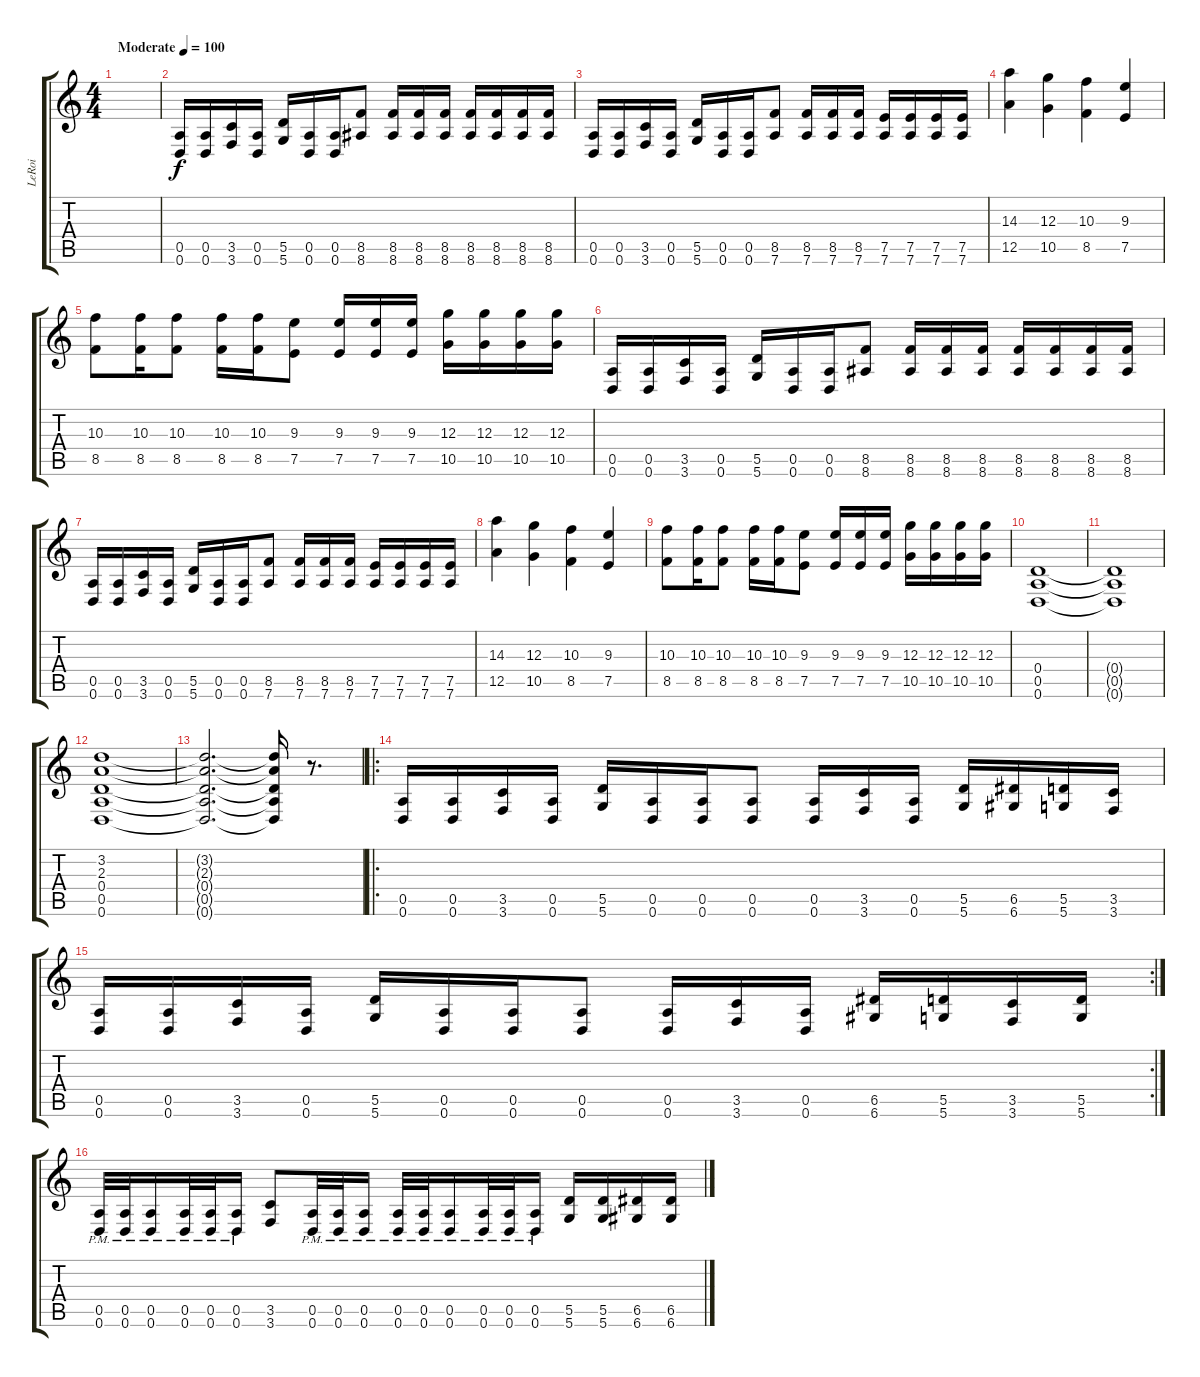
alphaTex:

\track ("LeRoi" "LeRoi") {instrument distortionguitar}
\staff {score tabs}
\tuning (E4 B3 G3 D3 A2 D2) {hide}
\ts (4 4)
\tempo (100 "Moderate")
\clef g2
\ks c
|
(0.5 0.6).16 (0.5 0.6).16 (3.5 3.6).16 (0.5 0.6).16 (5.5 5.6).16 (0.5 0.6).16 (0.5 0.6).16 (8.5 8.6).8 (8.5 8.6).16 (8.5 8.6).16 (8.5 8.6).16 (8.5 8.6).16 (8.5 8.6).16 (8.5 8.6).16 (8.5 8.6).16 |
(0.5 0.6).16 (0.5 0.6).16 (3.5 3.6).16 (0.5 0.6).16 (5.5 5.6).16 (0.5 0.6).16 (0.5 0.6).16 (8.5 7.6).8 (8.5 7.6).16 (8.5 7.6).16 (8.5 7.6).16 (7.5 7.6).16 (7.5 7.6).16 (7.5 7.6).16 (7.5 7.6).16 |
(14.3 12.5).4 (12.3 10.5).4 (10.3 8.5).4 (9.3 7.5).4 |
(10.3 8.5).8 (10.3 8.5).16 (10.3 8.5).8 (10.3 8.5).16 (10.3 8.5).16 (9.3 7.5).8 (9.3 7.5).16 (9.3 7.5).16 (9.3 7.5).16 (12.3 10.5).16 (12.3 10.5).16 (12.3 10.5).16 (12.3 10.5).16 |
(0.5 0.6).16 (0.5 0.6).16 (3.5 3.6).16 (0.5 0.6).16 (5.5 5.6).16 (0.5 0.6).16 (0.5 0.6).16 (8.5 8.6).8 (8.5 8.6).16 (8.5 8.6).16 (8.5 8.6).16 (8.5 8.6).16 (8.5 8.6).16 (8.5 8.6).16 (8.5 8.6).16 |
(0.5 0.6).16 (0.5 0.6).16 (3.5 3.6).16 (0.5 0.6).16 (5.5 5.6).16 (0.5 0.6).16 (0.5 0.6).16 (8.5 7.6).8 (8.5 7.6).16 (8.5 7.6).16 (8.5 7.6).16 (7.5 7.6).16 (7.5 7.6).16 (7.5 7.6).16 (7.5 7.6).16 |
(14.3 12.5).4 (12.3 10.5).4 (10.3 8.5).4 (9.3 7.5).4 |
(10.3 8.5).8 (10.3 8.5).16 (10.3 8.5).8 (10.3 8.5).16 (10.3 8.5).16 (9.3 7.5).8 (9.3 7.5).16 (9.3 7.5).16 (9.3 7.5).16 (12.3 10.5).16 (12.3 10.5).16 (12.3 10.5).16 (12.3 10.5).16 |
(0.4 0.5 0.6).1 |
(0.4{t} 0.5{t} 0.6{t}).1 |
(3.2 2.3 0.4 0.5 0.6).1 |
(3.2{t} 2.3{t} 0.4{t} 0.5{t} 0.6{t}).2{d} (3.2{t} 2.3{t} 0.4{t} 0.5{t} 0.6{t}).16 r.8{d} |
\ro
(0.5 0.6).16 (0.5 0.6).16 (3.5 3.6).16 (0.5 0.6).16 (5.5 5.6).16 (0.5 0.6).16 (0.5 0.6).16 (0.5 0.6).8 (0.5 0.6).16 (3.5 3.6).16 (0.5 0.6).16 (5.5 5.6).16 (6.5 6.6).16 (5.5 5.6).16 (3.5 3.6).16 |
\rc 2
(0.5 0.6).16 (0.5 0.6).16 (3.5 3.6).16 (0.5 0.6).16 (5.5 5.6).16 (0.5 0.6).16 (0.5 0.6).16 (0.5 0.6).8 (0.5 0.6).16 (3.5 3.6).16 (0.5 0.6).16 (6.5 6.6).16 (5.5 5.6).16 (3.5 3.6).16 (5.5 5.6).16 |
(0.5{pm} 0.6{pm}).32 (0.5{pm} 0.6{pm}).32 (0.5{pm} 0.6{pm}).16 (0.5{pm} 0.6{pm}).32 (0.5{pm} 0.6{pm}).32 (0.5{pm} 0.6{pm}).16 (3.5 3.6).8 (0.5{pm} 0.6{pm}).32 (0.5{pm} 0.6{pm}).32 (0.5{pm} 0.6{pm}).16 (0.5{pm} 0.6{pm}).32 (0.5{pm} 0.6{pm}).32 (0.5{pm} 0.6{pm}).16 (0.5{pm} 0.6{pm}).32 (0.5{pm} 0.6{pm}).32 (0.5{pm} 0.6{pm}).16 (5.5 5.6).16 (5.5 5.6).16 (6.5 6.6).16 (6.5 6.6).16
